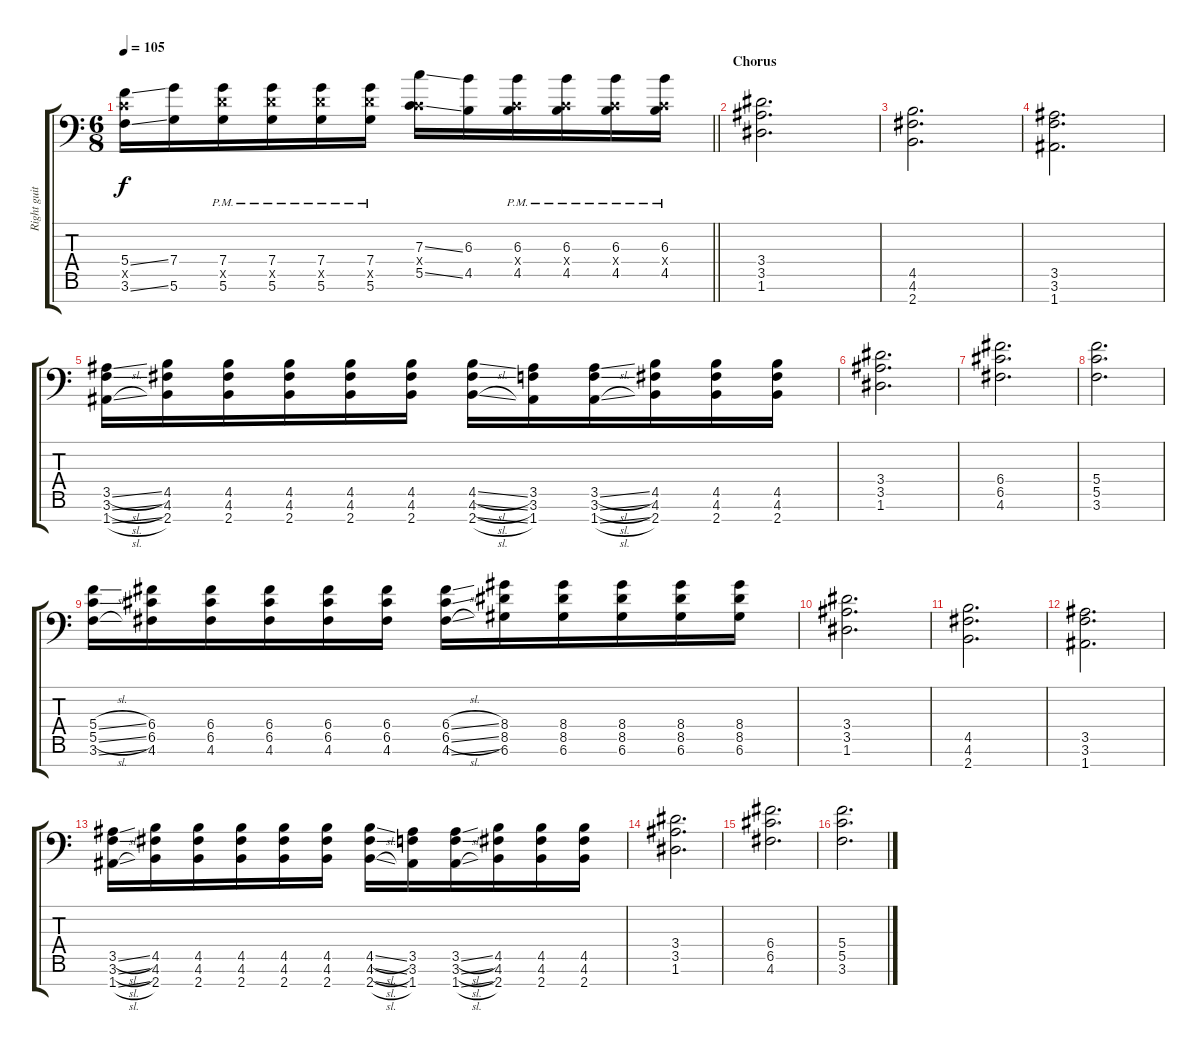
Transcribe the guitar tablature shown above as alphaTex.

\track ("Right guitar" "Right guit") {instrument overdrivenguitar}
\staff {score tabs}
\tuning (D4 A3 F3 C3 G2 D2 A1) {hide}
\ts (6 8)
\tempo 105
\clef f4
\barLineRight lightlight
\ks c
(5.4{ss} 5.5{x} 3.6{ss}).16{dy f} (7.4 5.6).16 (7.4{pm} 7.5{pm x} 5.6{pm}).16 (7.4{pm} 7.5{pm x} 5.6{pm}).16 (7.4{pm} 7.5{pm x} 5.6{pm}).16 (7.4{pm} 7.5{pm x} 5.6{pm}).16 (7.3{ss} 0.4{x} 5.5{ss}).16 (6.3 4.5).16 (6.3{pm} 0.4{x} 4.5{pm}).16 (6.3{pm} 0.4{x} 4.5{pm}).16 (6.3{pm} 0.4{x} 4.5{pm}).16 (6.3{pm} 0.4{x} 4.5{pm}).16 |
\section ("" "Chorus")
(3.4 3.5 1.6).2{d} |
(4.5 4.6 2.7).2{d} |
(3.5 3.6 1.7).2{d} |
(3.5{sl} 3.6{sl} 1.7{sl}).16 (4.5 4.6 2.7).16 (4.5 4.6 2.7).16 (4.5 4.6 2.7).16 (4.5 4.6 2.7).16 (4.5 4.6 2.7).16 (4.5{sl} 4.6{sl} 2.7{sl}).16 (3.5 3.6 1.7).16 (3.5{sl} 3.6{sl} 1.7{sl}).16 (4.5 4.6 2.7).16 (4.5 4.6 2.7).16 (4.5 4.6 2.7).16 |
(3.4 3.5 1.6).2{d} |
(6.4 6.5 4.6).2{d} |
(5.4 5.5 3.6).2{d} |
(5.4{sl} 5.5{sl} 3.6{sl}).16 (6.4 6.5 4.6).16 (6.4 6.5 4.6).16 (6.4 6.5 4.6).16 (6.4 6.5 4.6).16 (6.4 6.5 4.6).16 (6.4{sl} 6.5{sl} 4.6{sl}).16 (8.4 8.5 6.6).16 (8.4 8.5 6.6).16 (8.4 8.5 6.6).16 (8.4 8.5 6.6).16 (8.4 8.5 6.6).16 |
(3.4 3.5 1.6).2{d} |
(4.5 4.6 2.7).2{d} |
(3.5 3.6 1.7).2{d} |
(3.5{sl} 3.6{sl} 1.7{sl}).16 (4.5 4.6 2.7).16 (4.5 4.6 2.7).16 (4.5 4.6 2.7).16 (4.5 4.6 2.7).16 (4.5 4.6 2.7).16 (4.5{sl} 4.6{sl} 2.7{sl}).16 (3.5 3.6 1.7).16 (3.5{sl} 3.6{sl} 1.7{sl}).16 (4.5 4.6 2.7).16 (4.5 4.6 2.7).16 (4.5 4.6 2.7).16 |
(3.4 3.5 1.6).2{d} |
(6.4 6.5 4.6).2{d} |
(5.4 5.5 3.6).2{d}
